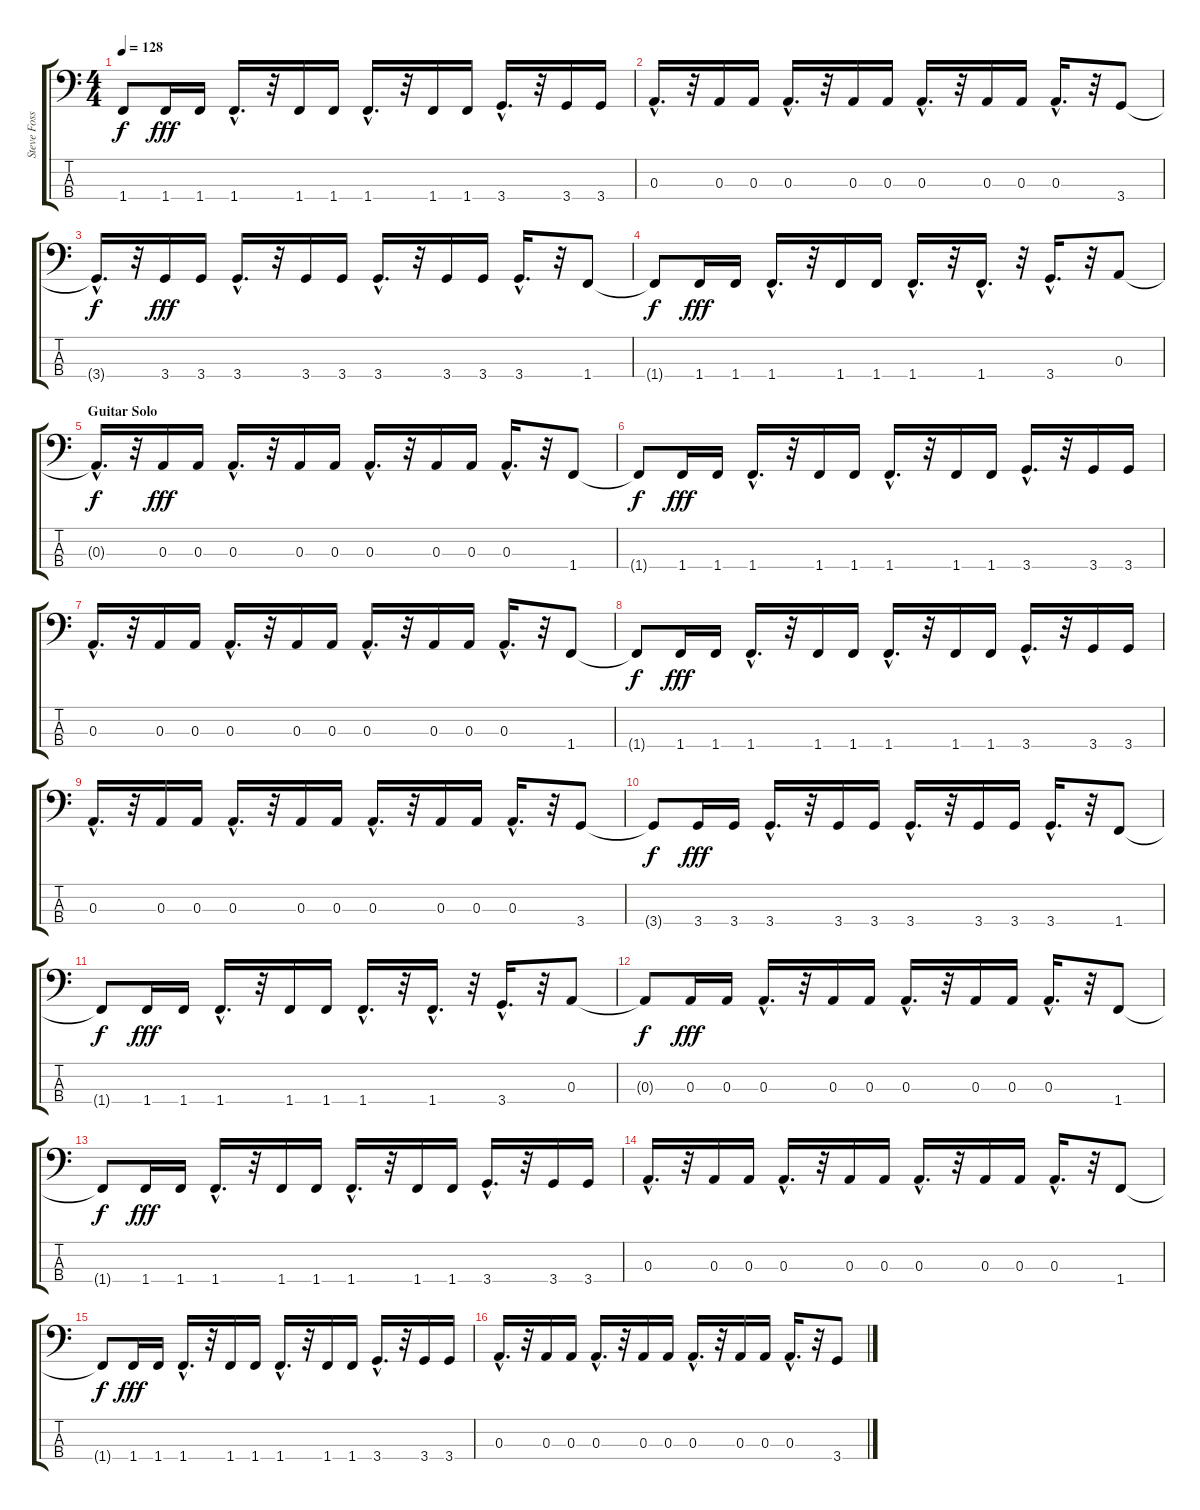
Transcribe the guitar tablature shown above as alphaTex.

\track ("Steve Fossen" "Steve Foss") {instrument electricbassfinger}
\staff {score tabs}
\tuning (G2 D2 A1 E1) {hide}
\ts (4 4)
\tempo 128
\clef f4
\ks c
1.4{t}.8{dy f} 1.4.16{dy fff} 1.4.16 1.4{hac}.16{d} r.32 1.4.16 1.4.16 1.4{hac}.16{d} r.32 1.4.16 1.4.16 3.4{hac}.16{d} r.32 3.4.16 3.4.16 |
0.3{hac}.16{d} r.32 0.3.16 0.3.16 0.3{hac}.16{d} r.32 0.3.16 0.3.16 0.3{hac}.16{d} r.32 0.3.16 0.3.16 0.3{hac}.16{d} r.32 3.4.8 |
3.4{hac t}.16{d dy f} r.32 3.4.16{dy fff} 3.4.16 3.4{hac}.16{d} r.32 3.4.16 3.4.16 3.4{hac}.16{d} r.32 3.4.16 3.4.16 3.4{hac}.16{d} r.32 1.4.8 |
1.4{t}.8{dy f} 1.4.16{dy fff} 1.4.16 1.4{hac}.16{d} r.32 1.4.16 1.4.16 1.4{hac}.16{d} r.32 1.4{hac}.16{d} r.32 3.4{hac}.16{d} r.32 0.3.8 |
\section ("" "Guitar Solo")
0.3{hac t}.16{d dy f} r.32 0.3.16{dy fff} 0.3.16 0.3{hac}.16{d} r.32 0.3.16 0.3.16 0.3{hac}.16{d} r.32 0.3.16 0.3.16 0.3{hac}.16{d} r.32 1.4.8 |
1.4{t}.8{dy f} 1.4.16{dy fff} 1.4.16 1.4{hac}.16{d} r.32 1.4.16 1.4.16 1.4{hac}.16{d} r.32 1.4.16 1.4.16 3.4{hac}.16{d} r.32 3.4.16 3.4.16 |
0.3{hac}.16{d} r.32 0.3.16 0.3.16 0.3{hac}.16{d} r.32 0.3.16 0.3.16 0.3{hac}.16{d} r.32 0.3.16 0.3.16 0.3{hac}.16{d} r.32 1.4.8 |
1.4{t}.8{dy f} 1.4.16{dy fff} 1.4.16 1.4{hac}.16{d} r.32 1.4.16 1.4.16 1.4{hac}.16{d} r.32 1.4.16 1.4.16 3.4{hac}.16{d} r.32 3.4.16 3.4.16 |
0.3{hac}.16{d} r.32 0.3.16 0.3.16 0.3{hac}.16{d} r.32 0.3.16 0.3.16 0.3{hac}.16{d} r.32 0.3.16 0.3.16 0.3{hac}.16{d} r.32 3.4.8 |
3.4{t}.8{dy f} 3.4.16{dy fff} 3.4.16 3.4{hac}.16{d} r.32 3.4.16 3.4.16 3.4{hac}.16{d} r.32 3.4.16 3.4.16 3.4{hac}.16{d} r.32 1.4.8 |
1.4{t}.8{dy f} 1.4.16{dy fff} 1.4.16 1.4{hac}.16{d} r.32 1.4.16 1.4.16 1.4{hac}.16{d} r.32 1.4{hac}.16{d} r.32 3.4{hac}.16{d} r.32 0.3.8 |
0.3{t}.8{dy f} 0.3.16{dy fff} 0.3.16 0.3{hac}.16{d} r.32 0.3.16 0.3.16 0.3{hac}.16{d} r.32 0.3.16 0.3.16 0.3{hac}.16{d} r.32 1.4.8 |
1.4{t}.8{dy f} 1.4.16{dy fff} 1.4.16 1.4{hac}.16{d} r.32 1.4.16 1.4.16 1.4{hac}.16{d} r.32 1.4.16 1.4.16 3.4{hac}.16{d} r.32 3.4.16 3.4.16 |
0.3{hac}.16{d} r.32 0.3.16 0.3.16 0.3{hac}.16{d} r.32 0.3.16 0.3.16 0.3{hac}.16{d} r.32 0.3.16 0.3.16 0.3{hac}.16{d} r.32 1.4.8 |
1.4{t}.8{dy f} 1.4.16{dy fff} 1.4.16 1.4{hac}.16{d} r.32 1.4.16 1.4.16 1.4{hac}.16{d} r.32 1.4.16 1.4.16 3.4{hac}.16{d} r.32 3.4.16 3.4.16 |
0.3{hac}.16{d} r.32 0.3.16 0.3.16 0.3{hac}.16{d} r.32 0.3.16 0.3.16 0.3{hac}.16{d} r.32 0.3.16 0.3.16 0.3{hac}.16{d} r.32 3.4.8
